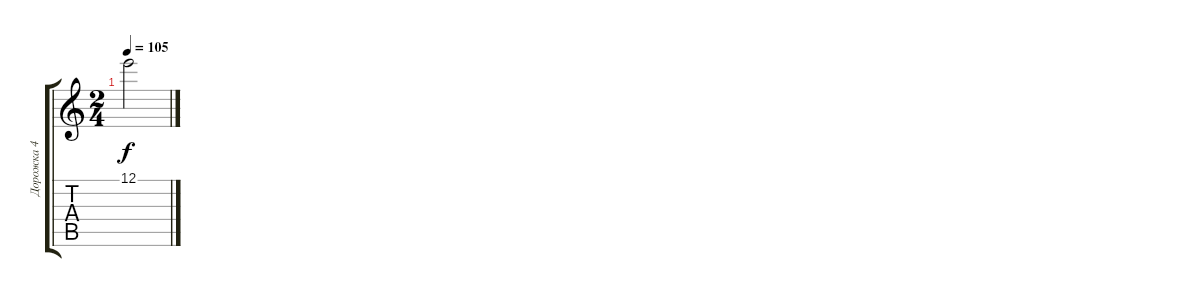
\track ("Дорожка 4" "Дорожка 4") {instrument overdrivenguitar}
\staff {score tabs}
\tuning (E4 B3 G3 D3 A2 E2) {hide}
\ts (2 4)
\tempo 105
\clef g2
\ks c
12.1{t}.2{dy f}
